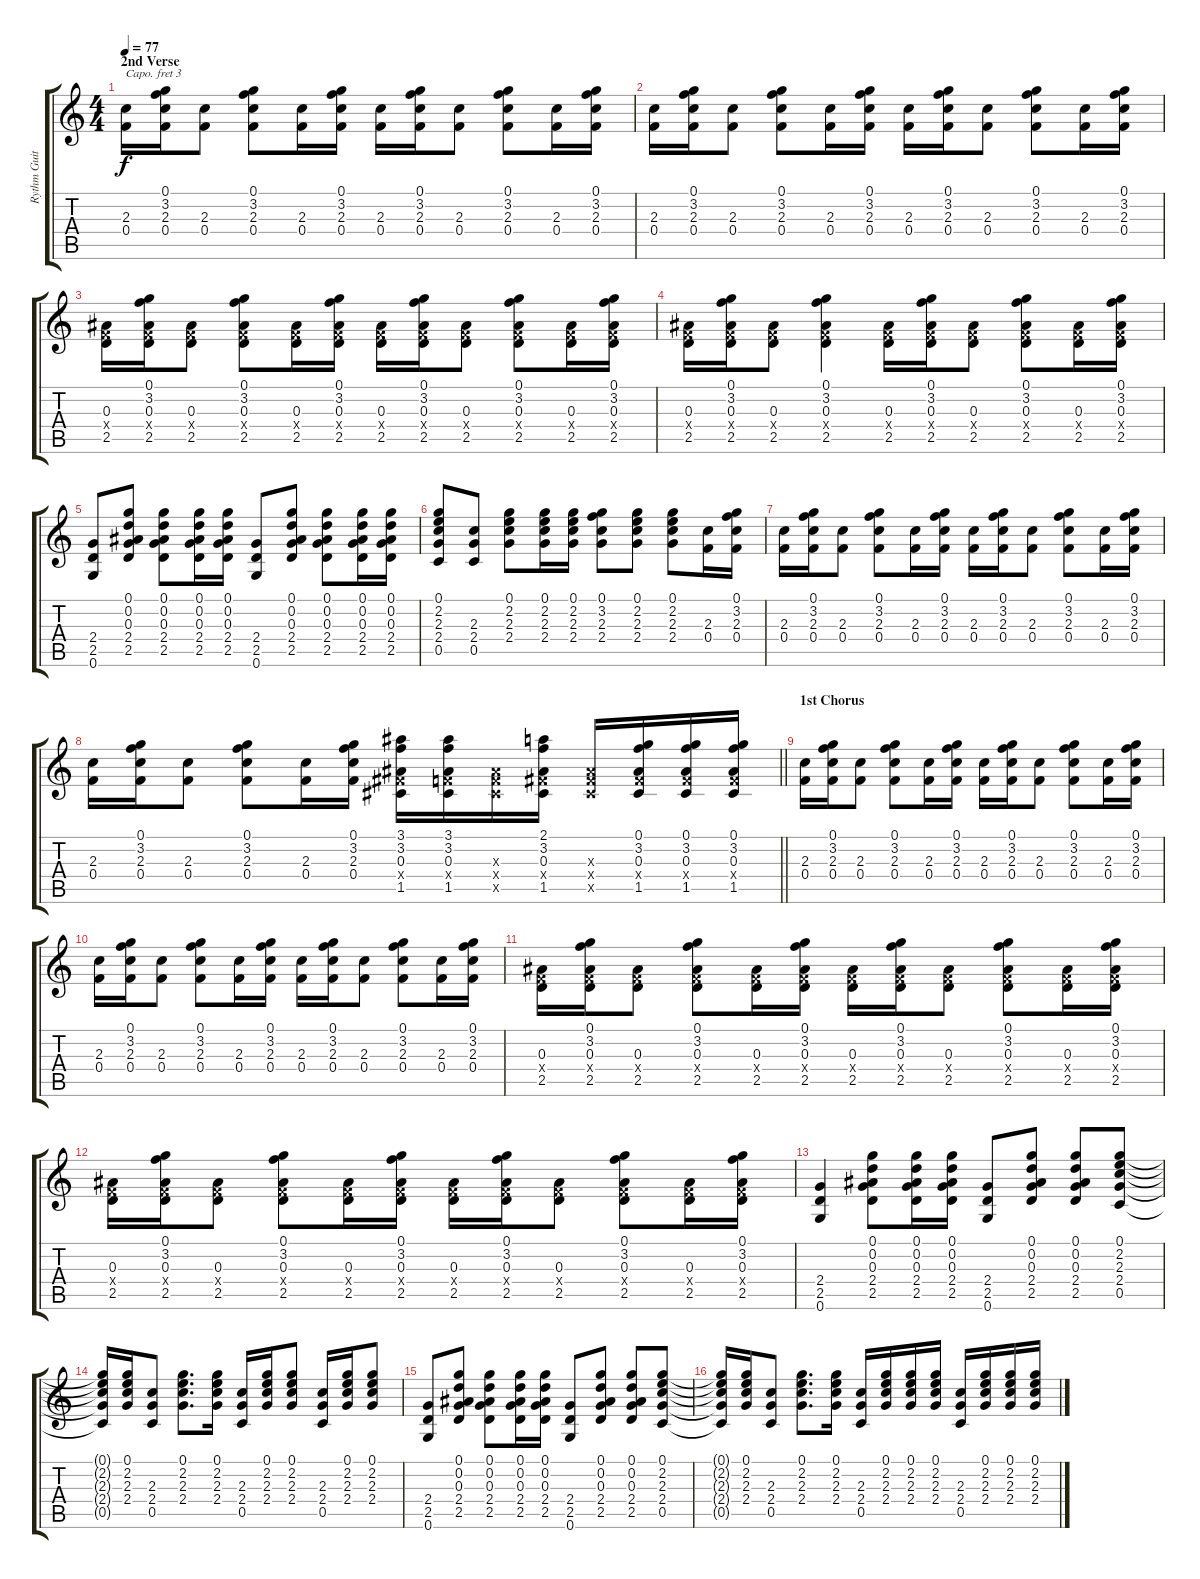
\track ("Rythm Guitar 2" "Rythm Guit") {instrument acousticguitarsteel}
\staff {score tabs}
\capo 3
\tuning (E4 B3 G3 D3 A2 E2) {hide}
\ts (4 4)
\section ("" "2nd Verse")
\tempo 77
\clef g2
\ks c
(2.3 0.4).16{dy f} (0.1 3.2 2.3 0.4).16 (2.3 0.4).8 (0.1 3.2 2.3 0.4).8 (2.3 0.4).16 (0.1 3.2 2.3 0.4).16 (2.3 0.4).16 (0.1 3.2 2.3 0.4).16 (2.3 0.4).8 (0.1 3.2 2.3 0.4).8 (2.3 0.4).16 (0.1 3.2 2.3 0.4).16 |
(2.3 0.4).16 (0.1 3.2 2.3 0.4).16 (2.3 0.4).8 (0.1 3.2 2.3 0.4).8 (2.3 0.4).16 (0.1 3.2 2.3 0.4).16 (2.3 0.4).16 (0.1 3.2 2.3 0.4).16 (2.3 0.4).8 (0.1 3.2 2.3 0.4).8 (2.3 0.4).16 (0.1 3.2 2.3 0.4).16 |
(0.3 0.4{x} 2.5).16 (0.1 3.2 0.3 0.4{x} 2.5).16 (0.3 0.4{x} 2.5).8 (0.1 3.2 0.3 0.4{x} 2.5).8 (0.3 0.4{x} 2.5).16 (0.1 3.2 0.3 0.4{x} 2.5).16 (0.3 0.4{x} 2.5).16 (0.1 3.2 0.3 0.4{x} 2.5).16 (0.3 0.4{x} 2.5).8 (0.1 3.2 0.3 0.4{x} 2.5).8 (0.3 0.4{x} 2.5).16 (0.1 3.2 0.3 0.4{x} 2.5).16 |
(0.3 0.4{x} 2.5).16 (0.1 3.2 0.3 0.4{x} 2.5).16 (0.3 0.4{x} 2.5).8 (0.1 3.2 0.3 0.4{x} 2.5).4 (0.3 0.4{x} 2.5).16 (0.1 3.2 0.3 0.4{x} 2.5).16 (0.3 0.4{x} 2.5).8 (0.1 3.2 0.3 0.4{x} 2.5).8 (0.3 0.4{x} 2.5).16 (0.1 3.2 0.3 0.4{x} 2.5).16 |
(2.4 2.5 0.6).8 (0.1 0.2 0.3 2.4 2.5).8 (0.1 0.2 0.3 2.4 2.5).8 (0.1 0.2 0.3 2.4 2.5).16 (0.1 0.2 0.3 2.4 2.5).16 (2.4 2.5 0.6).8 (0.1 0.2 0.3 2.4 2.5).8 (0.1 0.2 0.3 2.4 2.5).8 (0.1 0.2 0.3 2.4 2.5).16 (0.1 0.2 0.3 2.4 2.5).16 |
(0.1 2.2 2.3 2.4 0.5).8 (2.3 2.4 0.5).8 (0.1 2.2 2.3 2.4).8 (0.1 2.2 2.3 2.4).16 (0.1 2.2 2.3 2.4).16 (0.1 3.2 2.3 2.4).8 (0.1 2.2 2.3 2.4).8 (0.1 2.2 2.3 2.4).8 (2.3 0.4).16 (0.1 3.2 2.3 0.4).16 |
(2.3 0.4).16 (0.1 3.2 2.3 0.4).16 (2.3 0.4).8 (0.1 3.2 2.3 0.4).8 (2.3 0.4).16 (0.1 3.2 2.3 0.4).16 (2.3 0.4).16 (0.1 3.2 2.3 0.4).16 (2.3 0.4).8 (0.1 3.2 2.3 0.4).8 (2.3 0.4).16 (0.1 3.2 2.3 0.4).16 |
\barLineRight lightlight
(2.3 0.4).16 (0.1 3.2 2.3 0.4).16 (2.3 0.4).8 (0.1 3.2 2.3 0.4).8 (2.3 0.4).16 (0.1 3.2 2.3 0.4).16 (3.1 3.2 0.3 1.4{x} 1.5).16 (3.1 3.2 0.3 0.4{x} 1.5).16 (0.3{x} 0.4{x} 1.5{x}).16 (2.1 3.2 0.3 1.4{x} 1.5).16 (0.3{x} 1.4{x} 1.5{x}).16 (0.1 3.2 0.3 1.4{x} 1.5).16 (0.1 3.2 0.3 1.4{x} 1.5).16 (0.1 3.2 0.3 1.4{x} 1.5).16 |
\section ("" "1st Chorus")
(2.3 0.4).16 (0.1 3.2 2.3 0.4).16 (2.3 0.4).8 (0.1 3.2 2.3 0.4).8 (2.3 0.4).16 (0.1 3.2 2.3 0.4).16 (2.3 0.4).16 (0.1 3.2 2.3 0.4).16 (2.3 0.4).8 (0.1 3.2 2.3 0.4).8 (2.3 0.4).16 (0.1 3.2 2.3 0.4).16 |
(2.3 0.4).16 (0.1 3.2 2.3 0.4).16 (2.3 0.4).8 (0.1 3.2 2.3 0.4).8 (2.3 0.4).16 (0.1 3.2 2.3 0.4).16 (2.3 0.4).16 (0.1 3.2 2.3 0.4).16 (2.3 0.4).8 (0.1 3.2 2.3 0.4).8 (2.3 0.4).16 (0.1 3.2 2.3 0.4).16 |
(0.3 0.4{x} 2.5).16 (0.1 3.2 0.3 0.4{x} 2.5).16 (0.3 0.4{x} 2.5).8 (0.1 3.2 0.3 0.4{x} 2.5).8 (0.3 0.4{x} 2.5).16 (0.1 3.2 0.3 0.4{x} 2.5).16 (0.3 0.4{x} 2.5).16 (0.1 3.2 0.3 0.4{x} 2.5).16 (0.3 0.4{x} 2.5).8 (0.1 3.2 0.3 0.4{x} 2.5).8 (0.3 0.4{x} 2.5).16 (0.1 3.2 0.3 0.4{x} 2.5).16 |
(0.3 0.4{x} 2.5).16 (0.1 3.2 0.3 0.4{x} 2.5).16 (0.3 0.4{x} 2.5).8 (0.1 3.2 0.3 0.4{x} 2.5).8 (0.3 0.4{x} 2.5).16 (0.1 3.2 0.3 0.4{x} 2.5).16 (0.3 0.4{x} 2.5).16 (0.1 3.2 0.3 0.4{x} 2.5).16 (0.3 0.4{x} 2.5).8 (0.1 3.2 0.3 0.4{x} 2.5).8 (0.3 0.4{x} 2.5).16 (0.1 3.2 0.3 0.4{x} 2.5).16 |
(2.4 2.5 0.6).4 (0.1 0.2 0.3 2.4 2.5).8 (0.1 0.2 0.3 2.4 2.5).16 (0.1 0.2 0.3 2.4 2.5).16 (2.4 2.5 0.6).8 (0.1 0.2 0.3 2.4 2.5).8 (0.1 0.2 0.3 2.4 2.5).8 (0.1 2.2 2.3 2.4 0.5).8 |
(0.1{t} 2.2{t} 2.3{t} 2.4{t} 0.5{t}).16 (0.1 2.2 2.3 2.4).16 (2.3 2.4 0.5).8 (0.1 2.2 2.3 2.4).8{d} (0.1 2.2 2.3 2.4).16 (2.3 2.4 0.5).16 (0.1 2.2 2.3 2.4).16 (0.1 2.2 2.3 2.4).8 (2.3 2.4 0.5).16 (0.1 2.2 2.3 2.4).16 (0.1 2.2 2.3 2.4).8 |
(2.4 2.5 0.6).8 (0.1 0.2 0.3 2.4 2.5).8 (0.1 0.2 0.3 2.4 2.5).8 (0.1 0.2 0.3 2.4 2.5).16 (0.1 0.2 0.3 2.4 2.5).16 (2.4 2.5 0.6).8 (0.1 0.2 0.3 2.4 2.5).8 (0.1 0.2 0.3 2.4 2.5).8 (0.1 2.2 2.3 2.4 0.5).8 |
(0.1{t} 2.2{t} 2.3{t} 2.4{t} 0.5{t}).16 (0.1 2.2 2.3 2.4).16 (2.3 2.4 0.5).8 (0.1 2.2 2.3 2.4).8{d} (0.1 2.2 2.3 2.4).16 (2.3 2.4 0.5).16 (0.1 2.2 2.3 2.4).16 (0.1 2.2 2.3 2.4).16 (0.1 2.2 2.3 2.4).16 (2.3 2.4 0.5).16 (0.1 2.2 2.3 2.4).16 (0.1 2.2 2.3 2.4).16 (0.1 2.2 2.3 2.4).16
